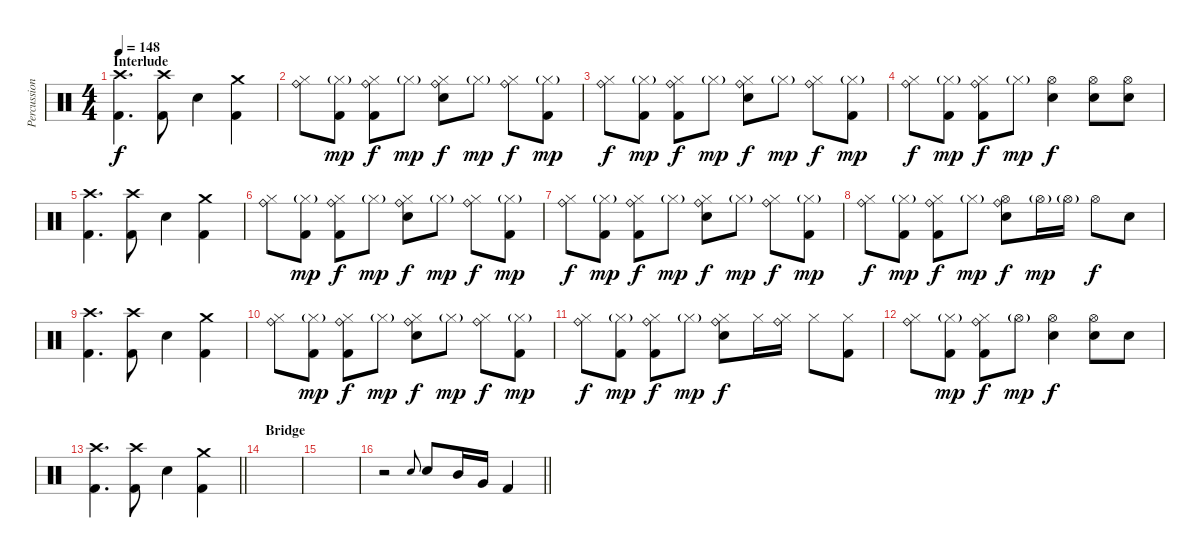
\track ("Percussion" "Percussion") {instrument percussion}
\staff {score}
\articulation defaults
\ts (4 4)
\section ("" "Interlude")
\tempo 148
\clef neutral
\ks c
("Crash high (hit)" "Kick (hit) 2").4{d dy f} ("Crash high (hit)" "Kick (hit) 2").8 "Electric Snare (hit)".4 ("Crash medium (hit)" "Kick (hit) 2").4 |
("Ride (bell)" "Hi-Hat (closed)").8 ("Hi-Hat (closed)"{g} "Kick (hit) 2").8{dy mp} ("Ride (bell)" "Hi-Hat (closed)" "Kick (hit) 2").8{dy f} "Hi-Hat (closed)"{g}.8{dy mp} ("Ride (bell)" "Hi-Hat (closed)" "Electric Snare (hit)").8{dy f} "Hi-Hat (closed)"{g}.8{dy mp} ("Ride (bell)" "Hi-Hat (closed)").8{dy f} ("Hi-Hat (closed)"{g} "Kick (hit) 2").8{dy mp} |
("Ride (bell)" "Hi-Hat (closed)").8{dy f} ("Hi-Hat (closed)"{g} "Kick (hit) 2").8{dy mp} ("Ride (bell)" "Hi-Hat (closed)" "Kick (hit) 2").8{dy f} "Hi-Hat (closed)"{g}.8{dy mp} ("Ride (bell)" "Hi-Hat (closed)" "Electric Snare (hit)").8{dy f} "Hi-Hat (closed)"{g}.8{dy mp} ("Ride (bell)" "Hi-Hat (closed)").8{dy f} ("Hi-Hat (closed)"{g} "Kick (hit) 2").8{dy mp} |
("Ride (bell)" "Hi-Hat (closed)").8{dy f} ("Hi-Hat (closed)"{g} "Kick (hit) 2").8{dy mp} ("Ride (bell)" "Hi-Hat (closed)" "Kick (hit) 2").8{dy f} "Hi-Hat (closed)"{g}.8{dy mp} ("Hi-Hat (open)" "Electric Snare (hit)").4{dy f} ("Hi-Hat (open)" "Electric Snare (hit)").8 ("Hi-Hat (open)" "Electric Snare (hit)").8 |
("Crash high (hit)" "Kick (hit) 2").4{d} ("Crash high (hit)" "Kick (hit) 2").8 "Electric Snare (hit)".4 ("Crash medium (hit)" "Kick (hit) 2").4 |
("Ride (bell)" "Hi-Hat (closed)").8 ("Hi-Hat (closed)"{g} "Kick (hit) 2").8{dy mp} ("Ride (bell)" "Hi-Hat (closed)" "Kick (hit) 2").8{dy f} "Hi-Hat (closed)"{g}.8{dy mp} ("Ride (bell)" "Hi-Hat (closed)" "Electric Snare (hit)").8{dy f} "Hi-Hat (closed)"{g}.8{dy mp} ("Ride (bell)" "Hi-Hat (closed)").8{dy f} ("Hi-Hat (closed)"{g} "Kick (hit) 2").8{dy mp} |
("Ride (bell)" "Hi-Hat (closed)").8{dy f} ("Hi-Hat (closed)"{g} "Kick (hit) 2").8{dy mp} ("Ride (bell)" "Hi-Hat (closed)" "Kick (hit) 2").8{dy f} "Hi-Hat (closed)"{g}.8{dy mp} ("Ride (bell)" "Hi-Hat (closed)" "Electric Snare (hit)").8{dy f} "Hi-Hat (closed)"{g}.8{dy mp} ("Ride (bell)" "Hi-Hat (closed)").8{dy f} ("Hi-Hat (closed)"{g} "Kick (hit) 2").8{dy mp} |
("Ride (bell)" "Hi-Hat (closed)").8{dy f} ("Hi-Hat (closed)"{g} "Kick (hit) 2").8{dy mp} ("Ride (bell)" "Hi-Hat (closed)" "Kick (hit) 2").8{dy f} "Hi-Hat (closed)"{g}.8{dy mp} ("Ride (bell)" "Hi-Hat (open)" "Electric Snare (hit)").8{dy f} "Hi-Hat (open)"{g}.16{dy mp} "Hi-Hat (open)"{g}.16 "Hi-Hat (open)".8{dy f} "Electric Snare (hit)".8 |
("Crash high (hit)" "Kick (hit) 2").4{d} ("Crash high (hit)" "Kick (hit) 2").8 "Electric Snare (hit)".4 ("Crash medium (hit)" "Kick (hit) 2").4 |
("Ride (bell)" "Hi-Hat (closed)").8 ("Hi-Hat (closed)"{g} "Kick (hit) 2").8{dy mp} ("Ride (bell)" "Hi-Hat (closed)" "Kick (hit) 2").8{dy f} "Hi-Hat (closed)"{g}.8{dy mp} ("Ride (bell)" "Hi-Hat (closed)" "Electric Snare (hit)").8{dy f} "Hi-Hat (closed)"{g}.8{dy mp} ("Ride (bell)" "Hi-Hat (closed)").8{dy f} ("Hi-Hat (closed)"{g} "Kick (hit) 2").8{dy mp} |
("Ride (bell)" "Hi-Hat (closed)").8{dy f} ("Hi-Hat (closed)"{g} "Kick (hit) 2").8{dy mp} ("Ride (bell)" "Hi-Hat (closed)" "Kick (hit) 2").8{dy f} "Hi-Hat (closed)"{g}.8{dy mp} ("Ride (bell)" "Hi-Hat (closed)" "Electric Snare (hit)").8{dy f} "Hi-Hat (closed)".16 ("Ride (bell)" "Hi-Hat (closed)").16 "Hi-Hat (closed)".8 ("Hi-Hat (closed)" "Kick (hit) 2").8 |
("Ride (bell)" "Hi-Hat (closed)").8 ("Hi-Hat (closed)"{g} "Kick (hit) 2").8{dy mp} ("Ride (bell)" "Hi-Hat (closed)" "Kick (hit) 2").8{dy f} "Hi-Hat (open)"{g}.8{dy mp} ("Hi-Hat (open)" "Electric Snare (hit)").4{dy f} ("Hi-Hat (open)" "Electric Snare (hit)").8 "Electric Snare (hit)".8 |
\barLineRight lightlight
("Crash high (hit)" "Kick (hit) 2").4{d} ("Crash high (hit)" "Kick (hit) 2").8 "Electric Snare (hit)".4 ("Crash medium (hit)" "Kick (hit) 2").4 |
\section ("" "Bridge")
|
|
\barLineRight lightlight
r.2 "Electric Snare (hit)".8{gr onbeat} "Electric Snare (hit)".8 "Mid Tom (hit)".16 "Very Low Tom (hit)".16 "Kick (hit) 2".4
